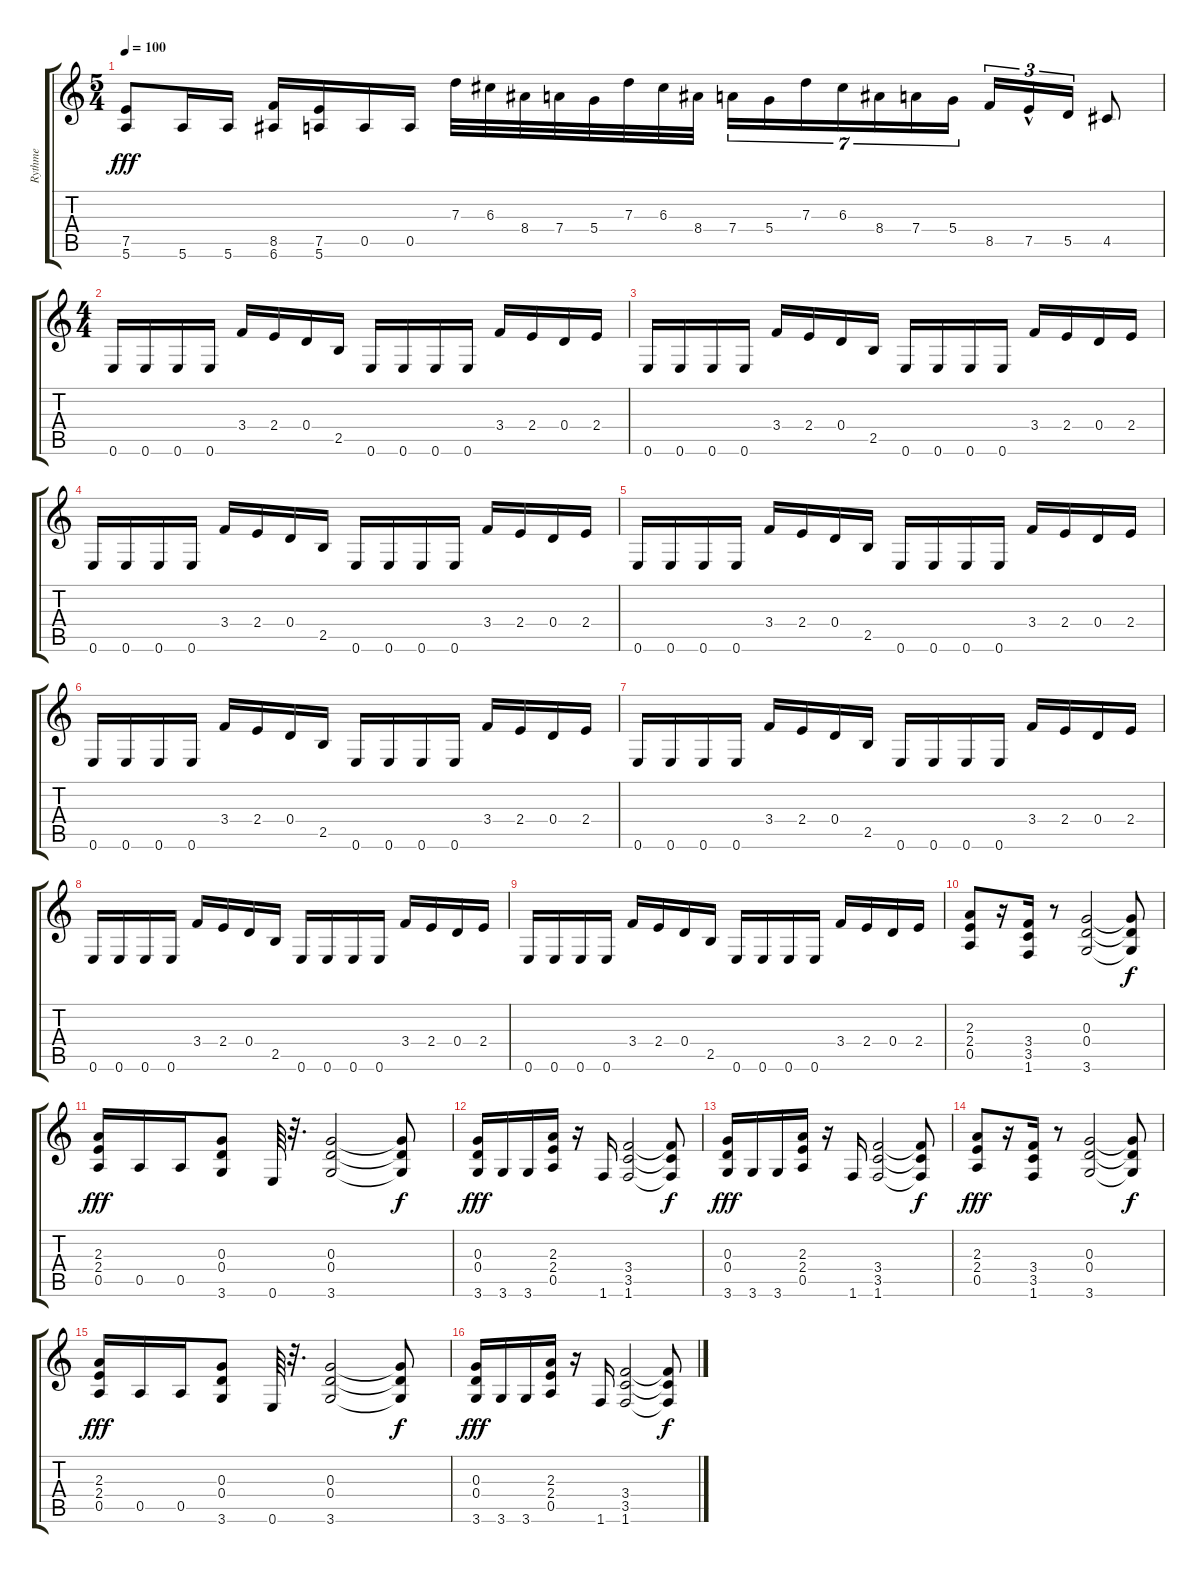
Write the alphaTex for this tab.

\track ("Rythme" "Rythme") {instrument distortionguitar}
\staff {score tabs}
\tuning (E4 B3 G3 D3 A2 E2) {hide}
\ts (5 4)
\tempo 100
\clef g2
\ks c
(7.5 5.6).8{dy fff} 5.6.16 5.6.16 (8.5 6.6).16 (7.5 5.6).16 0.5.16 0.5.16 7.3.32 6.3.32 8.4.32 7.4.32 5.4.32 7.3.32 6.3.32 8.4.32 7.4.16{tu (7 4)} 5.4.16{tu (7 4)} 7.3.16{tu (7 4)} 6.3.16{tu (7 4)} 8.4.16{tu (7 4)} 7.4.16{tu (7 4)} 5.4.16{tu (7 4)} 8.5.16{tu (3 2)} 7.5{hac}.16{tu (3 2)} 5.5.16{tu (3 2)} 4.5.8 |
\ts (4 4)
0.6.16 0.6.16 0.6.16 0.6.16 3.4.16 2.4.16 0.4.16 2.5.16 0.6.16 0.6.16 0.6.16 0.6.16 3.4.16 2.4.16 0.4.16 2.4.16 |
0.6.16 0.6.16 0.6.16 0.6.16 3.4.16 2.4.16 0.4.16 2.5.16 0.6.16 0.6.16 0.6.16 0.6.16 3.4.16 2.4.16 0.4.16 2.4.16 |
0.6.16 0.6.16 0.6.16 0.6.16 3.4.16 2.4.16 0.4.16 2.5.16 0.6.16 0.6.16 0.6.16 0.6.16 3.4.16 2.4.16 0.4.16 2.4.16 |
0.6.16 0.6.16 0.6.16 0.6.16 3.4.16 2.4.16 0.4.16 2.5.16 0.6.16 0.6.16 0.6.16 0.6.16 3.4.16 2.4.16 0.4.16 2.4.16 |
0.6.16 0.6.16 0.6.16 0.6.16 3.4.16 2.4.16 0.4.16 2.5.16 0.6.16 0.6.16 0.6.16 0.6.16 3.4.16 2.4.16 0.4.16 2.4.16 |
0.6.16 0.6.16 0.6.16 0.6.16 3.4.16 2.4.16 0.4.16 2.5.16 0.6.16 0.6.16 0.6.16 0.6.16 3.4.16 2.4.16 0.4.16 2.4.16 |
0.6.16 0.6.16 0.6.16 0.6.16 3.4.16 2.4.16 0.4.16 2.5.16 0.6.16 0.6.16 0.6.16 0.6.16 3.4.16 2.4.16 0.4.16 2.4.16 |
0.6.16 0.6.16 0.6.16 0.6.16 3.4.16 2.4.16 0.4.16 2.5.16 0.6.16 0.6.16 0.6.16 0.6.16 3.4.16 2.4.16 0.4.16 2.4.16 |
(2.3 2.4 0.5).8 r.16 (3.4 3.5 1.6).16 r.8 (0.3 0.4 3.6).2 (0.3{t} 0.4{t} 3.6{t}).8{dy f} |
(2.3 2.4 0.5).16{dy fff} 0.5.16 0.5.16 (0.3 0.4 3.6).8 0.6.64 r.32{d} (0.3 0.4 3.6).2 (0.3{t} 0.4{t} 3.6{t}).8{dy f} |
(0.3 0.4 3.6).16{dy fff} 3.6.16 3.6.16 (2.3 2.4 0.5).16 r.16 1.6.16 (3.4 3.5 1.6).2 (3.4{t} 3.5{t} 1.6{t}).8{dy f} |
(0.3 0.4 3.6).16{dy fff} 3.6.16 3.6.16 (2.3 2.4 0.5).16 r.16 1.6.16 (3.4 3.5 1.6).2 (3.4{t} 3.5{t} 1.6{t}).8{dy f} |
(2.3 2.4 0.5).8{dy fff} r.16 (3.4 3.5 1.6).16 r.8 (0.3 0.4 3.6).2 (0.3{t} 0.4{t} 3.6{t}).8{dy f} |
(2.3 2.4 0.5).16{dy fff} 0.5.16 0.5.16 (0.3 0.4 3.6).8 0.6.64 r.32{d} (0.3 0.4 3.6).2 (0.3{t} 0.4{t} 3.6{t}).8{dy f} |
(0.3 0.4 3.6).16{dy fff} 3.6.16 3.6.16 (2.3 2.4 0.5).16 r.16 1.6.16 (3.4 3.5 1.6).2 (3.4{t} 3.5{t} 1.6{t}).8{dy f}
